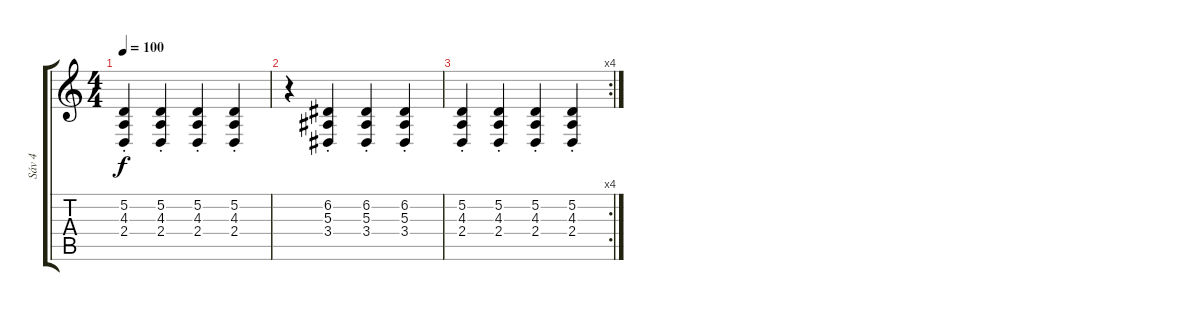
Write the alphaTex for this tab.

\track ("Sáv 4" "Sáv 4") {instrument choiraahs}
\staff {score tabs}
\tuning (D4 A3 F3 C3 G2 D2) {hide}
\ts (4 4)
\tempo 100
\clef g2
\ks c
(5.2{st} 4.3{st} 2.4{st}).4{dy f volume 16} (5.2{st} 4.3{st} 2.4{st}).4 (5.2{st} 4.3{st} 2.4{st}).4 (5.2{st} 4.3{st} 2.4{st}).4 |
r.4 (6.2{st} 5.3{st} 3.4{st}).4 (6.2{st} 5.3{st} 3.4{st}).4 (6.2{st} 5.3{st} 3.4{st}).4 |
\rc 4
(5.2{st} 4.3{st} 2.4{st}).4{volume 16} (5.2{st} 4.3{st} 2.4{st}).4 (5.2{st} 4.3{st} 2.4{st}).4 (5.2{st} 4.3{st} 2.4{st}).4
